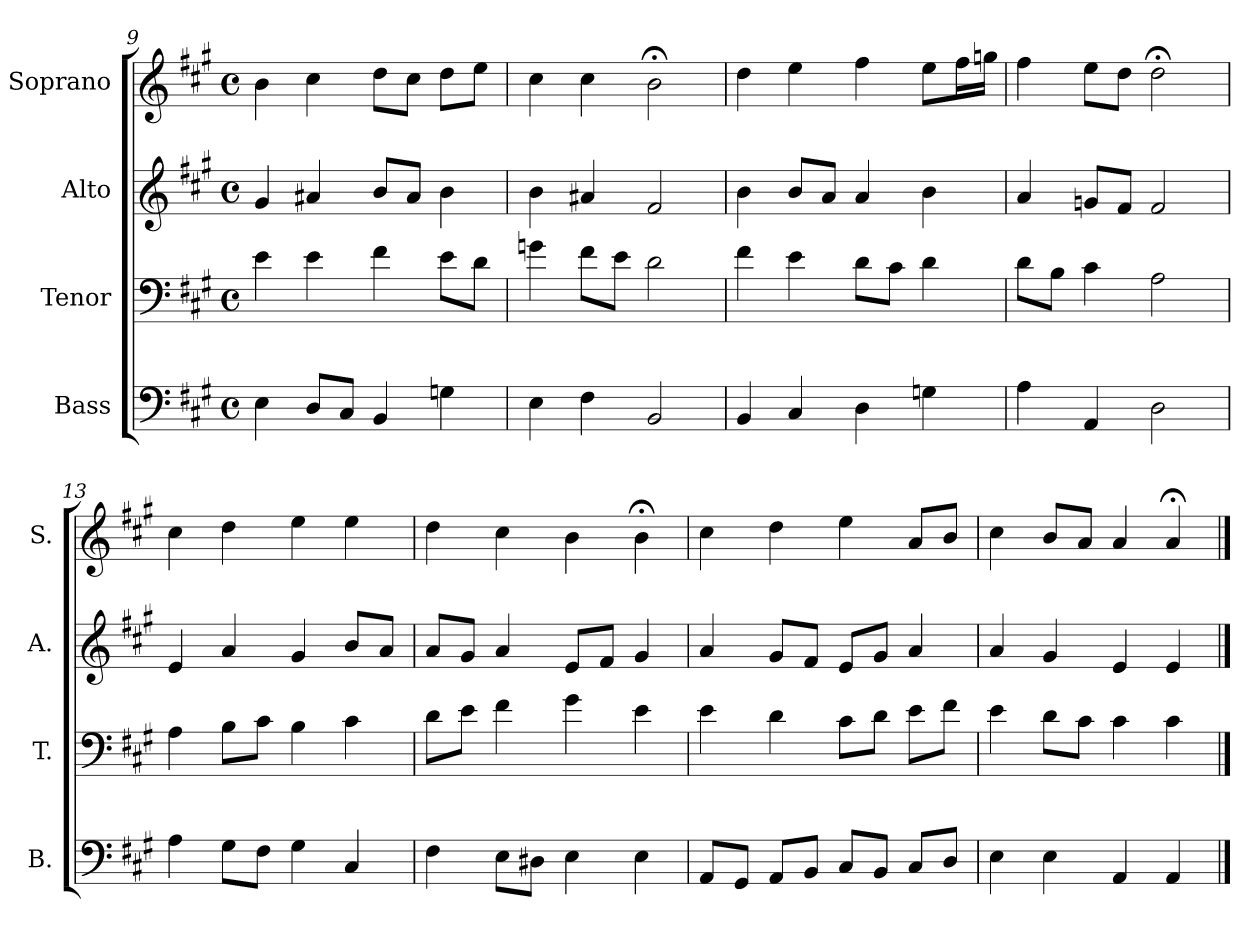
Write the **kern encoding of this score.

**kern	**kern	**kern	**kern
*part4	*part3	*part2	*part1
*staff4	*staff3	*staff2	*staff1
*I"Bass	*I"Tenor	*I"Alto	*I"Soprano
*I'B.	*I'T.	*I'A.	*I'S.
!!LO:LB:g=z
*clefF4	*clefF4	*clefG2	*clefG2
*k[f#c#g#]	*k[f#c#g#]	*k[f#c#g#]	*k[f#c#g#]
*f#:	*f#:	*f#:	*f#:
*M4/4	*M4/4	*M4/4	*M4/4
*met(c)	*met(c)	*met(c)	*met(c)
=9	=9	=9	=9
4E\	4e\	4g#/	4b\
8D/L	4e\	4a#X/	4cc#\
8C#/J	.	.	.
4BB/	4f#\	8b/L	8dd\L
.	.	8a#/J	8cc#\J
4Gn\	8e\L	4b\	8dd\L
.	8d\J	.	8ee\J
=10	=10	=10	=10
4E\	4gn\	4b\	4cc#\
4F#\	8f#\L	4a#X/	4cc#\
.	8e\J	.	.
2BB/	2d\	2f#/	2b;<\
=11	=11	=11	=11
4BB/	4f#\	4b\	4dd\
4C#/	4e\	8b/L	4ee\
.	.	8a/J	.
4D\	8d\L	4a/	4ff#\
.	8c#\J	.	.
4Gn\	4d\	4b\	8ee\L
.	.	.	16ff#\L
.	.	.	16ggn\JJ
=12	=12	=12	=12
4A\	8d\L	4a/	4ff#\
.	8B\J	.	.
4AA/	4c#\	8gn/L	8ee\L
.	.	8f#/J	8dd\J
2D\	2A\	2f#/	2dd;<\
!!LO:PB:g=z
=13	=13	=13	=13
4A\	4A\	4e/	4cc#\
8G#\L	8B\L	4a/	4dd\
8F#\J	8c#\J	.	.
4G#\	4B\	4g#/	4ee\
4C#/	4c#\	8b/L	4ee\
.	.	8a/J	.
=14	=14	=14	=14
4F#\	8d\L	8a/L	4dd\
.	8e\J	8g#/J	.
8E\L	4f#\	4a/	4cc#\
8D#X\J	.	.	.
4E\	4g#\	8e/L	4b\
.	.	8f#/J	.
4E\	4e\	4g#/	4b;<\
=15	=15	=15	=15
8AA/L	4e\	4a/	4cc#\
8GG#/J	.	.	.
8AA/L	4d\	8g#/L	4dd\
8BB/J	.	8f#/J	.
8C#/L	8c#\L	8e/L	4ee\
8BB/J	8d\J	8g#/J	.
8C#/L	8e\L	4a/	8a/L
8D/J	8f#\J	.	8b/J
=16	=16	=16	=16
4E\	4e\	4a/	4cc#\
4E\	8d\L	4g#/	8b/L
.	8c#\J	.	8a/J
4AA/	4c#\	4e/	4a/
4AA/	4c#\	4e/	4a;</
==	==	==	==
*-	*-	*-	*-
